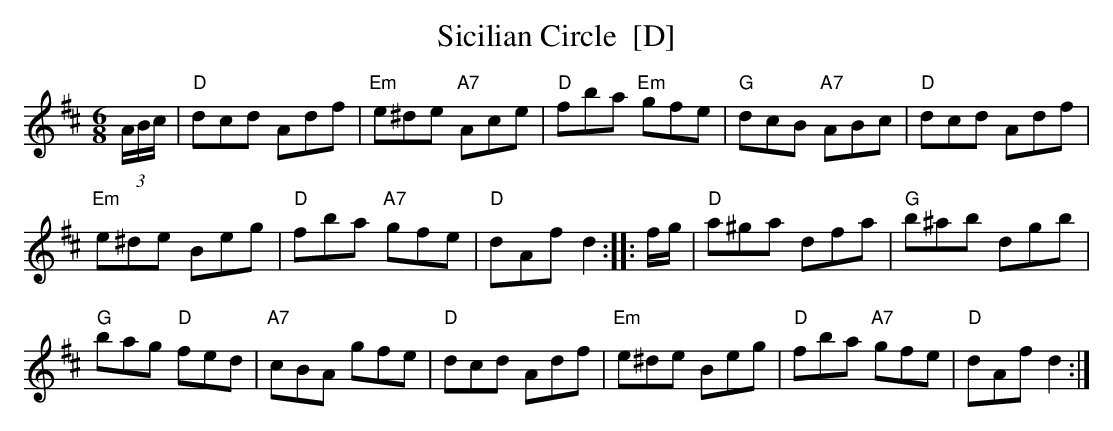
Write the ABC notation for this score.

X:1
T: Sicilian Circle  [D]
M: 6/8
L: 1/8
K: D
(3A/B/c/ |\
"D"dcd Adf | "Em"e^de "A7"Ace | "D"fba "Em"gfe | "G"dcB "A7"ABc | "D"dcd Adf |
"Em"e^de Beg | "D"fba "A7"gfe | "D"dAf d2 :: f/g/ | "D"a^ga dfa | "G"b^ab dgb |
"G"bag "D"fed | "A7"cBA gfe | "D"dcd  Adf | "Em"e^de Beg | "D"fba "A7"gfe | "D"dAf d2 :|
